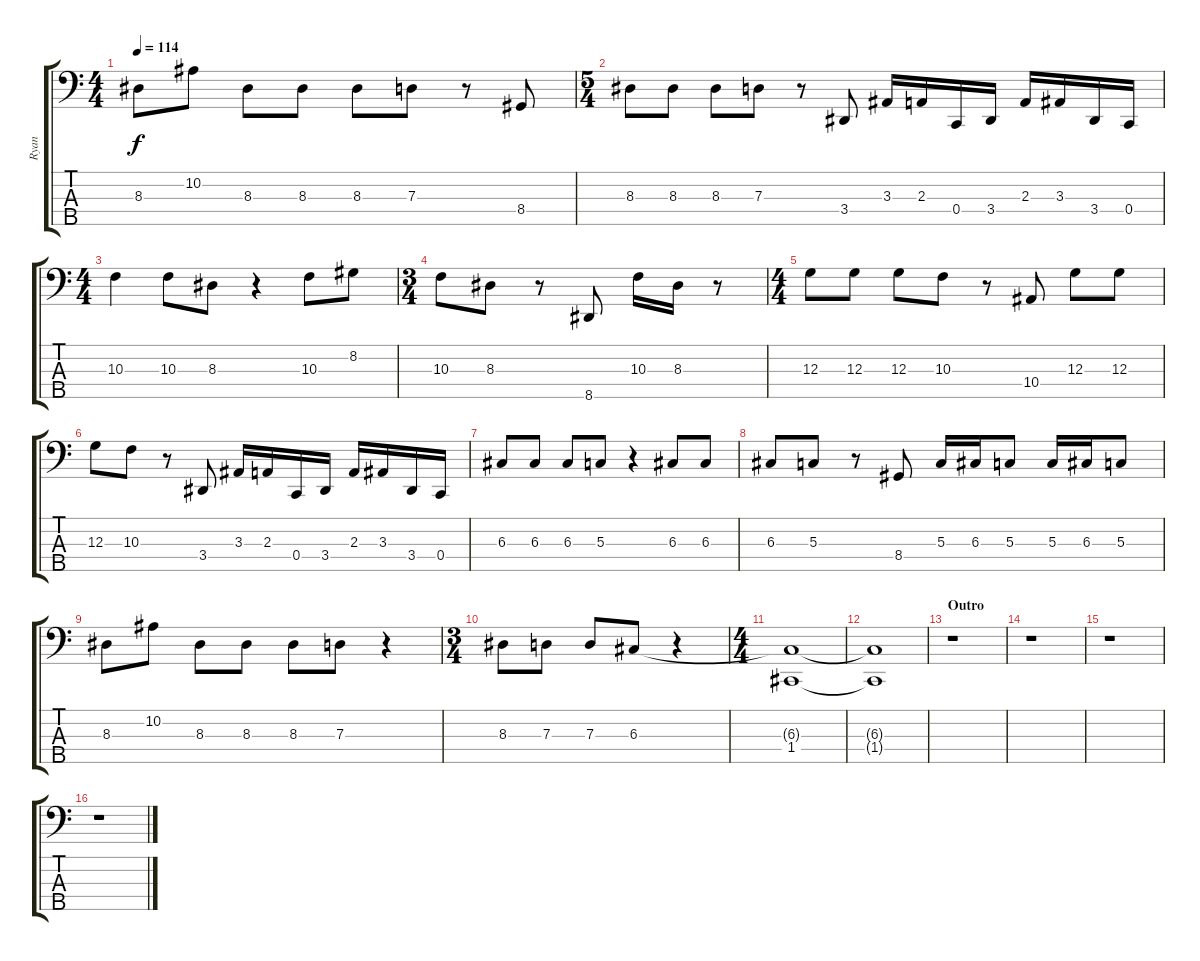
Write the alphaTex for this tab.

\track ("Ryan" "Ryan") {instrument electricbassfinger}
\staff {score tabs}
\tuning (F2 C2 G1 C1 G0) {hide}
\ts (4 4)
\tempo 114
\clef f4
\ks c
8.3.8{dy f} 10.2.8 8.3.8 8.3.8 8.3.8 7.3.8 r.8 8.4.8 |
\ts (5 4)
8.3.8 8.3.8 8.3.8 7.3.8 r.8 3.4.8 3.3.16 2.3.16 0.4.16 3.4.16 2.3.16 3.3.16 3.4.16 0.4.16 |
\ts (4 4)
10.3.4 10.3.8 8.3.8 r.4 10.3.8 8.2.8 |
\ts (3 4)
10.3.8 8.3.8 r.8 8.5.8 10.3.16 8.3.16 r.8 |
\ts (4 4)
12.3.8 12.3.8 12.3.8 10.3.8 r.8 10.4.8 12.3.8 12.3.8 |
12.3.8 10.3.8 r.8 3.4.8 3.3.16 2.3.16 0.4.16 3.4.16 2.3.16 3.3.16 3.4.16 0.4.16 |
6.3.8 6.3.8 6.3.8 5.3.8 r.4 6.3.8 6.3.8 |
6.3.8 5.3.8 r.8 8.4.8 5.3.16 6.3.16 5.3.8 5.3.16 6.3.16 5.3.8 |
8.3.8 10.2.8 8.3.8 8.3.8 8.3.8 7.3.8 r.4 |
\ts (3 4)
8.3.8 7.3.8 7.3.8 6.3.8 r.4 |
\ts (4 4)
(6.3{t} 1.4).1 |
(6.3{t} 1.4{t}).1 |
\section ("" "Outro")
r.1 |
r.1 |
r.1 |
r.1
